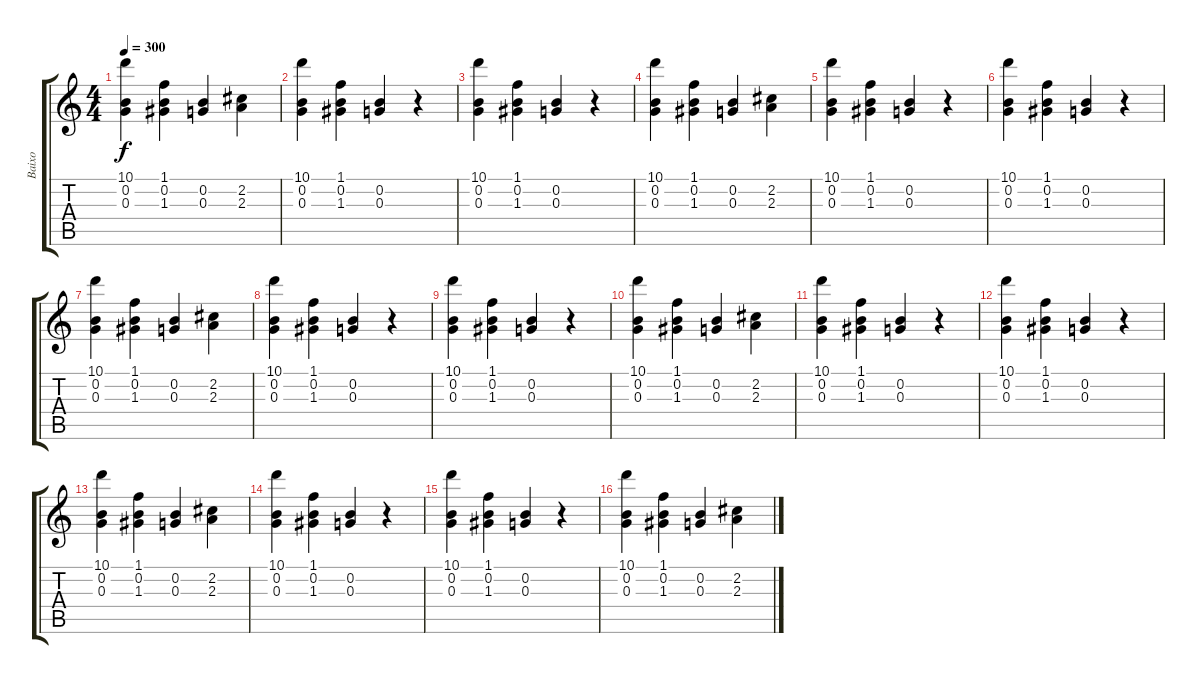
\track ("Baixo" "Baixo") {instrument electricbassfinger}
\staff {score tabs}
\tuning (E4 B3 G3 D3 A2 E2) {hide}
\ts (4 4)
\tempo 300
\clef g2
\ks c
(10.1 0.2 0.3).4{dy f} (1.1 0.2 1.3).4 (0.2 0.3).4 (2.2 2.3).4 |
(10.1 0.2 0.3).4 (1.1 0.2 1.3).4 (0.2 0.3).4 r.4 |
(10.1 0.2 0.3).4 (1.1 0.2 1.3).4 (0.2 0.3).4 r.4 |
(10.1 0.2 0.3).4 (1.1 0.2 1.3).4 (0.2 0.3).4 (2.2 2.3).4 |
(10.1 0.2 0.3).4 (1.1 0.2 1.3).4 (0.2 0.3).4 r.4 |
(10.1 0.2 0.3).4 (1.1 0.2 1.3).4 (0.2 0.3).4 r.4 |
(10.1 0.2 0.3).4 (1.1 0.2 1.3).4 (0.2 0.3).4 (2.2 2.3).4 |
(10.1 0.2 0.3).4 (1.1 0.2 1.3).4 (0.2 0.3).4 r.4 |
(10.1 0.2 0.3).4 (1.1 0.2 1.3).4 (0.2 0.3).4 r.4 |
(10.1 0.2 0.3).4 (1.1 0.2 1.3).4 (0.2 0.3).4 (2.2 2.3).4 |
(10.1 0.2 0.3).4 (1.1 0.2 1.3).4 (0.2 0.3).4 r.4 |
(10.1 0.2 0.3).4 (1.1 0.2 1.3).4 (0.2 0.3).4 r.4 |
(10.1 0.2 0.3).4 (1.1 0.2 1.3).4 (0.2 0.3).4 (2.2 2.3).4 |
(10.1 0.2 0.3).4 (1.1 0.2 1.3).4 (0.2 0.3).4 r.4 |
(10.1 0.2 0.3).4 (1.1 0.2 1.3).4 (0.2 0.3).4 r.4 |
(10.1 0.2 0.3).4 (1.1 0.2 1.3).4 (0.2 0.3).4 (2.2 2.3).4
